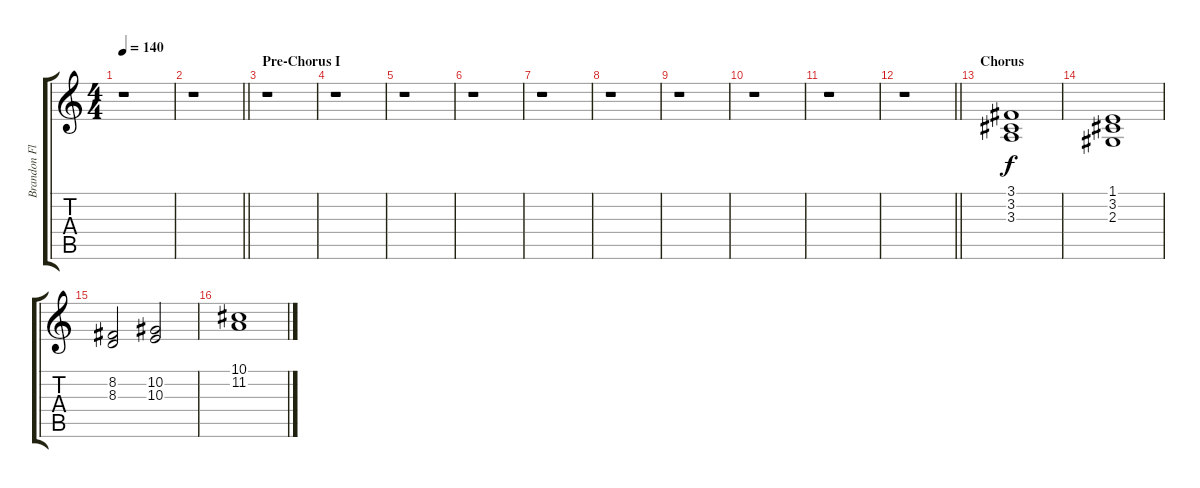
\track ("Brandon Flowers' keyboard" "Brandon Fl") {instrument stringensemble1}
\staff {score tabs}
\tuning (Eb4 Bb3 Gb3 Db3 Ab2 Db2) {hide}
\ts (4 4)
\tempo 140
\clef g2
\ks c
r.1{dy f} |
\barLineRight lightlight
r.1 |
\section ("" "Pre-Chorus I")
r.1 |
r.1 |
r.1 |
r.1 |
r.1 |
r.1 |
r.1 |
r.1 |
r.1 |
\barLineRight lightlight
r.1 |
\section ("" "Chorus")
(3.1 3.2 3.3).1 |
(1.1 3.2 2.3).1 |
(8.2 8.3).2 (10.2 10.3).2 |
(10.1 11.2).1
